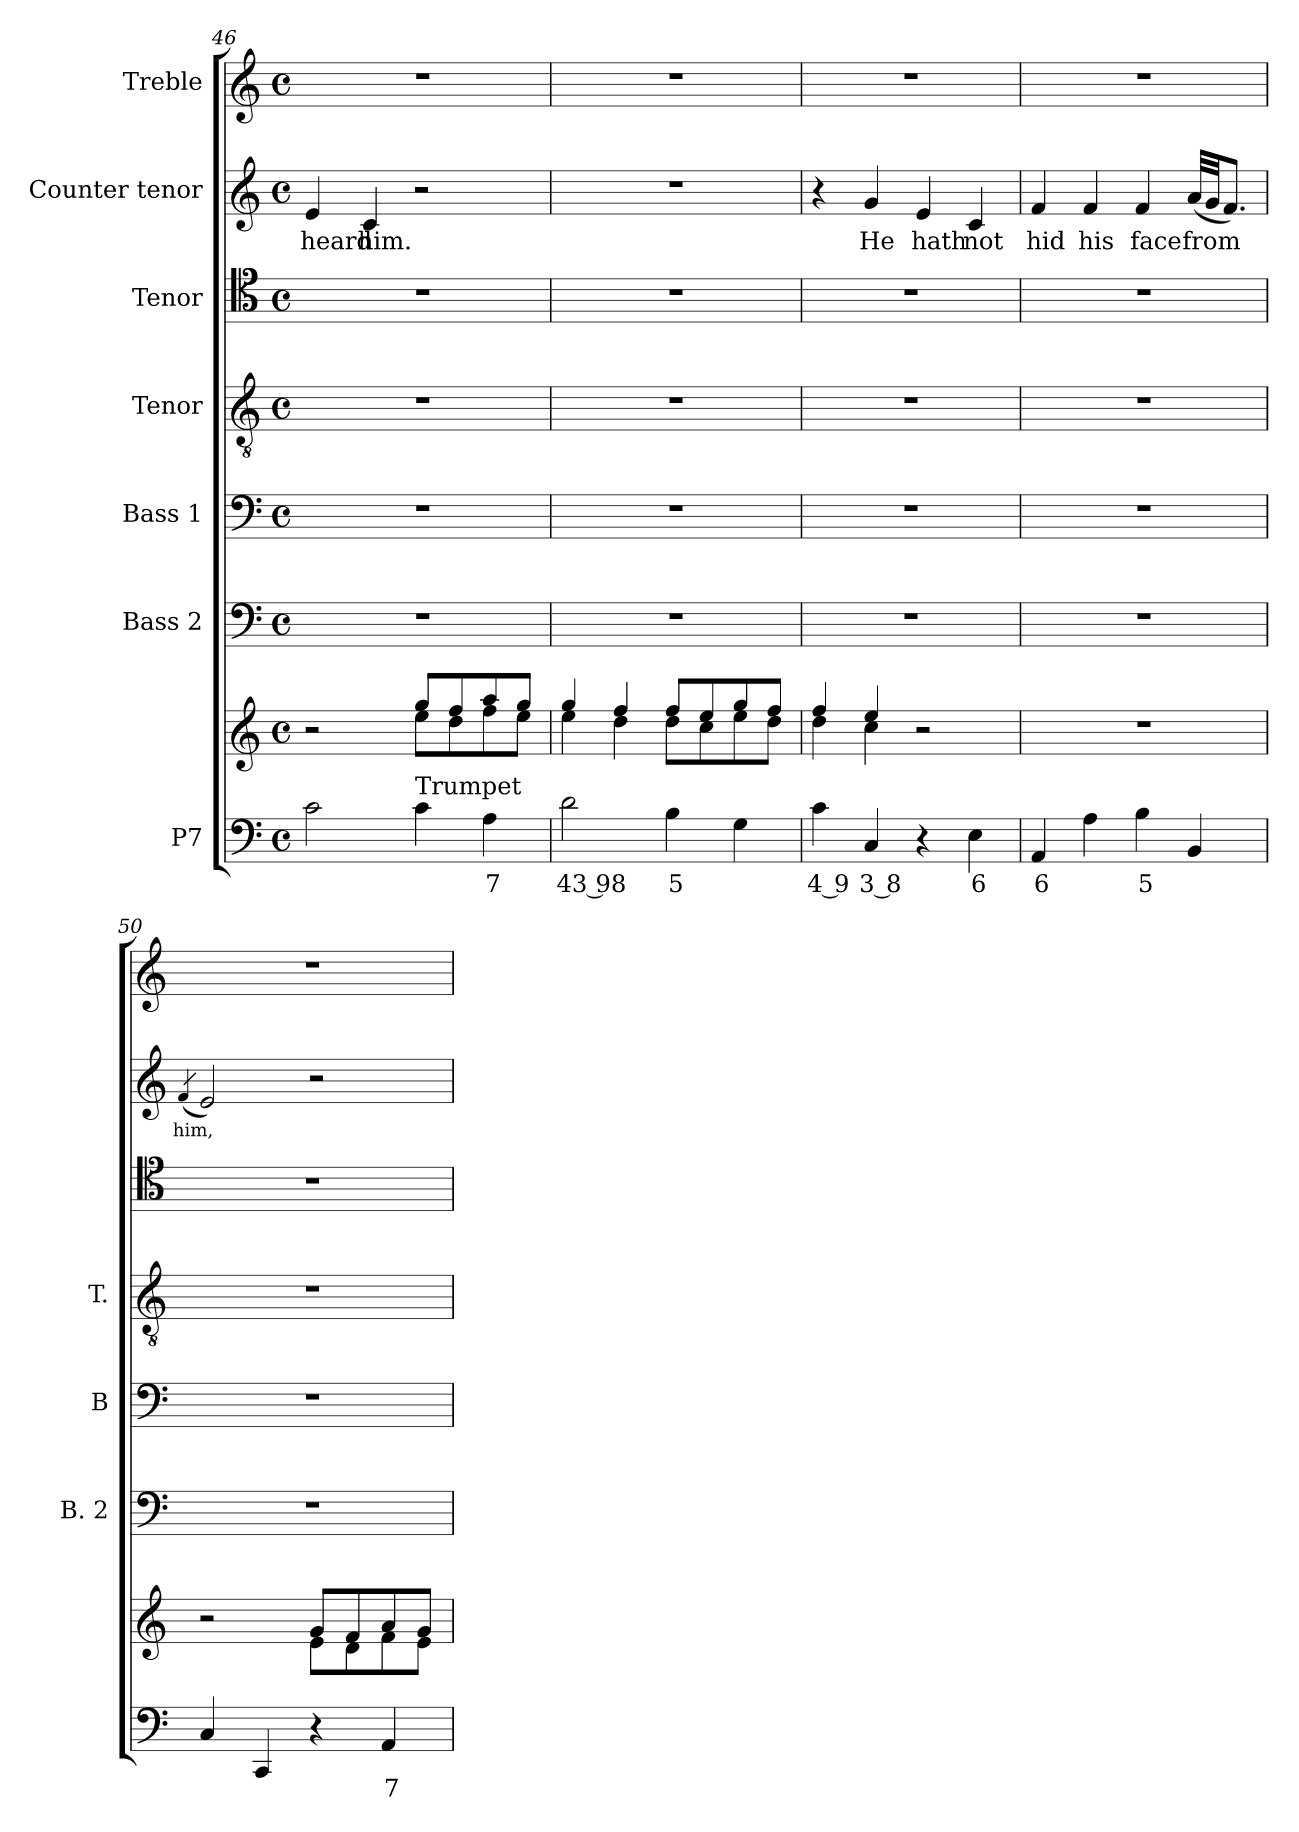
**kern	**text	**kern	**kern	**kern	**kern	**kern	**kern	**text	**kern
*part7	*part7	*part7	*part6	*part5	*part4	*part3	*part2	*part2	*part1
*staff8	*staff8	*staff7	*staff6	*staff5	*staff4	*staff3	*staff2	*staff2	*staff1
*I"P7	*	*	*I"Bass 2	*I"Bass 1	*I"Tenor	*I"Tenor	*I"Counter tenor	*	*I"Treble
*	*	*	*I'B. 2	*I'B	*I'T.	*	*	*	*
*clefF4	*	*clefG2	*clefF4	*clefF4	*clefGv2	*clefC4	*clefG2	*	*clefG2
*	*	*	*	*	*ITrd7c12	*	*	*	*
*k[]	*	*k[]	*k[]	*k[]	*k[]	*k[]	*k[]	*	*k[]
*C:	*	*C:	*C:	*C:	*C:	*C:	*C:	*	*C:
*M4/4	*	*M4/4	*M4/4	*M4/4	*M4/4	*M4/4	*M4/4	*	*M4/4
*met(c)	*	*met(c)	*met(c)	*met(c)	*met(c)	*met(c)	*met(c)	*	*met(c)
=46	=46	=46	=46	=46	=46	=46	=46	=46	=46
*	*	*^	*	*	*	*	*	*	*
!	!	!	!	!	!	!	!	!	!LO:LY:b:color=#000000	!
2ci\	.	2r	2ryy	1r	1r	1r	1r	4ei/	heard	1r
!	!	!	!	!	!	!	!	!	!LO:LY:b:color=#000000	!
.	.	.	.	.	.	.	.	4ci/	him.	.
!LO:TX:a:t=Trumpet	!	!	!	!	!	!	!	!	!	!
4ci\	.	8ggi/L	8eei\L	.	.	.	.	2r	.	.
.	.	8ffi/	8ddi\	.	.	.	.	.	.	.
!	!LO:LY:b:color=#000000	!	!	!	!	!	!	!	!	!
4Ai\	7	8aai/	8ffi\	.	.	.	.	.	.	.
.	.	8ggi/J	8eei\J	.	.	.	.	.	.	.
!!LO:LB:g=z
=47	=47	=47	=47	=47	=47	=47	=47	=47	=47	=47
!	!LO:LY:b:color=#000000	!	!	!	!	!	!	!	!	!
2di\	43 98	4ggi/	4eei\	1r	1r	1r	1r	1r	.	1r
.	.	4ffi/	4ddi\	.	.	.	.	.	.	.
!	!LO:LY:b:color=#000000	!	!	!	!	!	!	!	!	!
4Bi\	5	8ffi/L	8ddi\L	.	.	.	.	.	.	.
.	.	8eei/	8cci\	.	.	.	.	.	.	.
4Gi\	.	8ggi/	8eei\	.	.	.	.	.	.	.
.	.	8ffi/J	8ddi\J	.	.	.	.	.	.	.
=48	=48	=48	=48	=48	=48	=48	=48	=48	=48	=48
!	!LO:LY:b:color=#000000	!	!	!	!	!	!	!	!	!
4ci\	4 9	4ffi/	4ddi\	1r	1r	1r	1r	4r	.	1r
!	!LO:LY:b:color=#000000	!	!	!	!	!	!	!	!	!
!	!	!	!	!	!	!	!	!	!LO:LY:b:color=#000000	!
4Ci/	3 8	4eei/	4cci\	.	.	.	.	4gi/	He	.
!	!	!	!	!	!	!	!	!	!LO:LY:b:color=#000000	!
4r	.	2r	2ryy	.	.	.	.	4ei/	hath	.
!	!LO:LY:b:color=#000000	!	!	!	!	!	!	!	!	!
!	!	!	!	!	!	!	!	!	!LO:LY:b:color=#000000	!
4Ei\	6	.	.	.	.	.	.	4ci/	not	.
*	*	*v	*v	*	*	*	*	*	*	*
=49	=49	=49	=49	=49	=49	=49	=49	=49	=49
!	!LO:LY:b:color=#000000	!	!	!	!	!	!	!	!
!	!	!	!	!	!	!	!	!LO:LY:b:color=#000000	!
4AAi/	6	1r	1r	1r	1r	1r	4fi/	hid	1r
!	!	!	!	!	!	!	!	!LO:LY:b:color=#000000	!
4Ai\	.	.	.	.	.	.	4fi/	his	.
!	!LO:LY:b:color=#000000	!	!	!	!	!	!	!	!
!	!	!	!	!	!	!	!	!LO:LY:b:color=#000000	!
4Bi\	5	.	.	.	.	.	4fi/	face	.
!	!	!	!	!	!	!	!	!LO:LY:b:color=#000000	!
4BBi/	.	.	.	.	.	.	(32ai/LLL	from	.
.	.	.	.	.	.	.	32gi/JJ	.	.
.	.	.	.	.	.	.	8.fi/J)	.	.
=50	=50	=50	=50	=50	=50	=50	=50	=50	=50
!	!	!	!	!	!	!	!	!LO:LY:b:color=#000000	!
.	.	.	.	.	.	.	(4qfi/	him,	.
*	*	*^	*	*	*	*	*	*	*
4Ci/	.	2r	2ryy	1r	1r	1r	1r	2ei/)	.	1r
4CCi/	.	.	.	.	.	.	.	.	.	.
4r	.	8gi/L	8ei\L	.	.	.	.	2r	.	.
.	.	8fi/	8di\	.	.	.	.	.	.	.
!	!LO:LY:b:color=#000000	!	!	!	!	!	!	!	!	!
4AAi/	7	8ai/	8fi\	.	.	.	.	.	.	.
.	.	8gi/J	8ei\J	.	.	.	.	.	.	.
*	*	*v	*v	*	*	*	*	*	*	*
=	=	=	=	=	=	=	=	=	=
*-	*-	*-	*-	*-	*-	*-	*-	*-	*-
